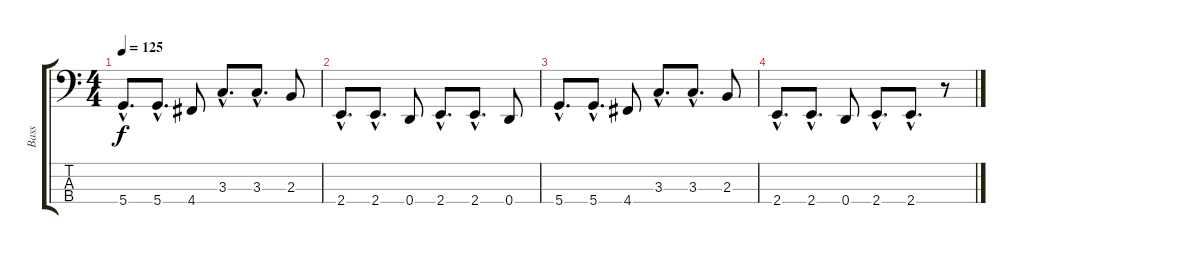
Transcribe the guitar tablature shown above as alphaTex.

\track ("Bass" "Bass") {instrument electricbassfinger}
\staff {score tabs}
\tuning (G2 D2 A1 D1) {hide}
\ts (4 4)
\tempo 125
\clef f4
\ks c
5.4{hac}.8{d dy f} 5.4{hac}.8{d} 4.4.8 3.3{hac}.8{d} 3.3{hac}.8{d} 2.3.8 |
2.4{hac}.8{d} 2.4{hac}.8{d} 0.4.8 2.4{hac}.8{d} 2.4{hac}.8{d} 0.4.8 |
5.4{hac}.8{d} 5.4{hac}.8{d} 4.4.8 3.3{hac}.8{d} 3.3{hac}.8{d} 2.3.8 |
2.4{hac}.8{d} 2.4{hac}.8{d} 0.4.8 2.4{hac}.8{d} 2.4{hac}.8{d} r.8
